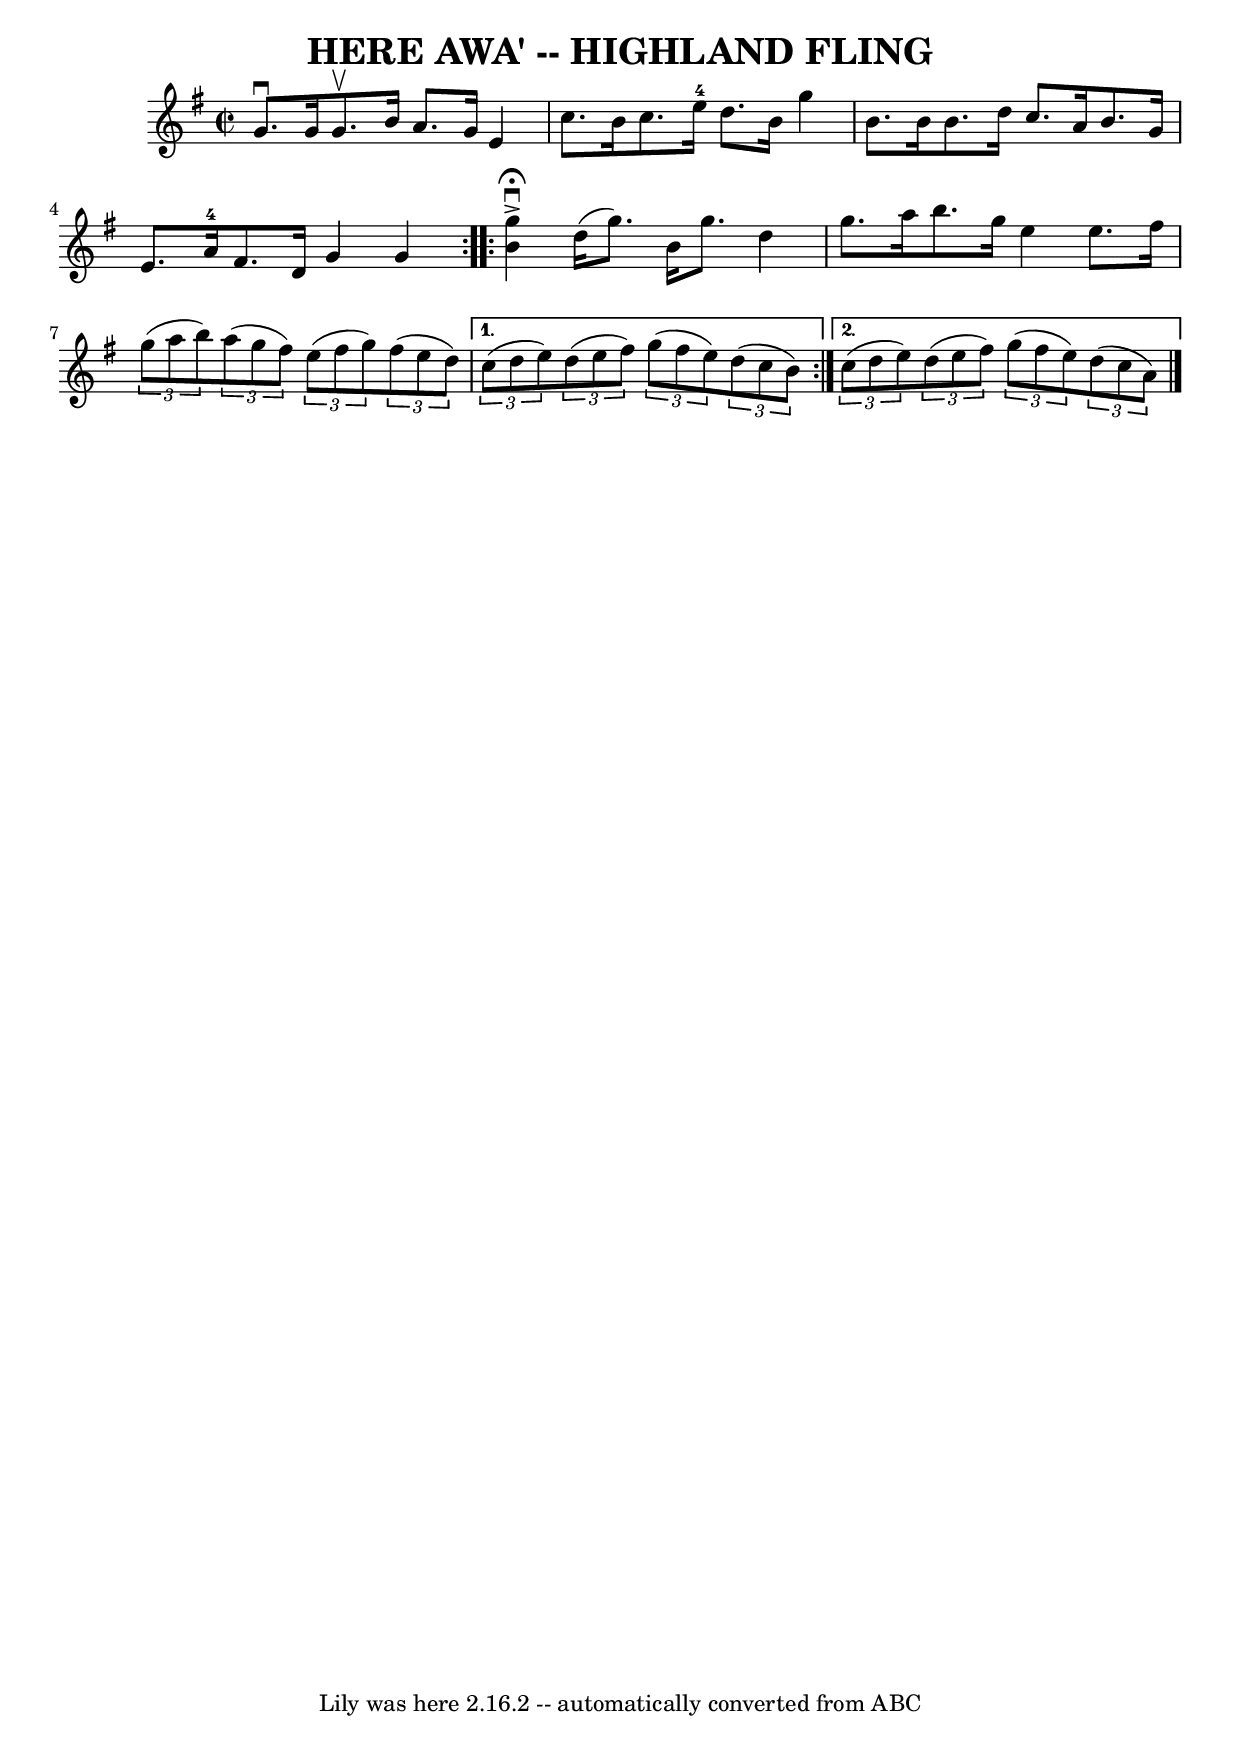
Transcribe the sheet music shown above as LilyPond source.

\version "2.16.2"
\include "Mammoth.ily"
\header {
  %% book = "Ryan's Mammoth Collection of Fiddle Tunes"
  crossRefNumber = "1"
  footnotes = ""
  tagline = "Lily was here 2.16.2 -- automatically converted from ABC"
  title = "HERE AWA' -- HIGHLAND FLING"

}
voicedefault =  {


  \override Staff.TimeSignature #'style = #'C
  \time 2/2 
  \key g \major
  
  \repeat volta 2 {
    g'8.^\downbow g'16 g'8.^\upbow b'16 a'8. g'16 e'4    |
    c''8. b'16 c''8.    
    e''16-4 d''8. b'16 g''4        |
    b'8. b'16 b'8.    
    d''16 c''8. a'16 b'8. g'16    |
    e'8. a'16-4 fis'8. 
    d'16 g'4 g'4    
  }     
  \repeat volta 2 {
    << g''4^\fermata^\accent^\downbow b'4   >> d''16 (g''8.) b'16 g''8.)   
    d''4    |
    g''8. a''16 b''8. g''16 e''4 e''8. fis''16  |
    \times 2/3 { g''8 (a''8 b''8) 
	       }   \times 2/3 {   
		 a''8 (g''8 fis''8) 
	       }   \times 2/3 { e''8 (fis''8 g''8) 
			      }   
    \times 2/3 { fis''8 (e''8 d''8) 
	       }   
  } \alternative{{   \times 2/3 {  
    c''8 (d''8 e''8) 
  }   \times 2/3 { d''8 (e''8 fis''8) 
		 }   
		     \times 2/3 { g''8 (fis''8 e''8) 
				}   \times 2/3 { d''8 (c''8    
						 b'8) 
					       }       
		   } {   \times 2/3 { c''8 (d''8 e''8) 
				    }   \times 2/3 { 
				      d''8 (e''8 fis''8) 
				    }   \times 2/3 { g''8 (fis''8 e''8) 
						   }  
			 \times 2/3 { d''8 (c''8 a'8) 
				    }   <<   \bar "|."  >>   
		       }
	       }

}

\score{
  <<

    \context Staff="default"
    {
      \voicedefault 
      
    }

  >>
  \layout {
    
  }
  \midi {
  }

}
